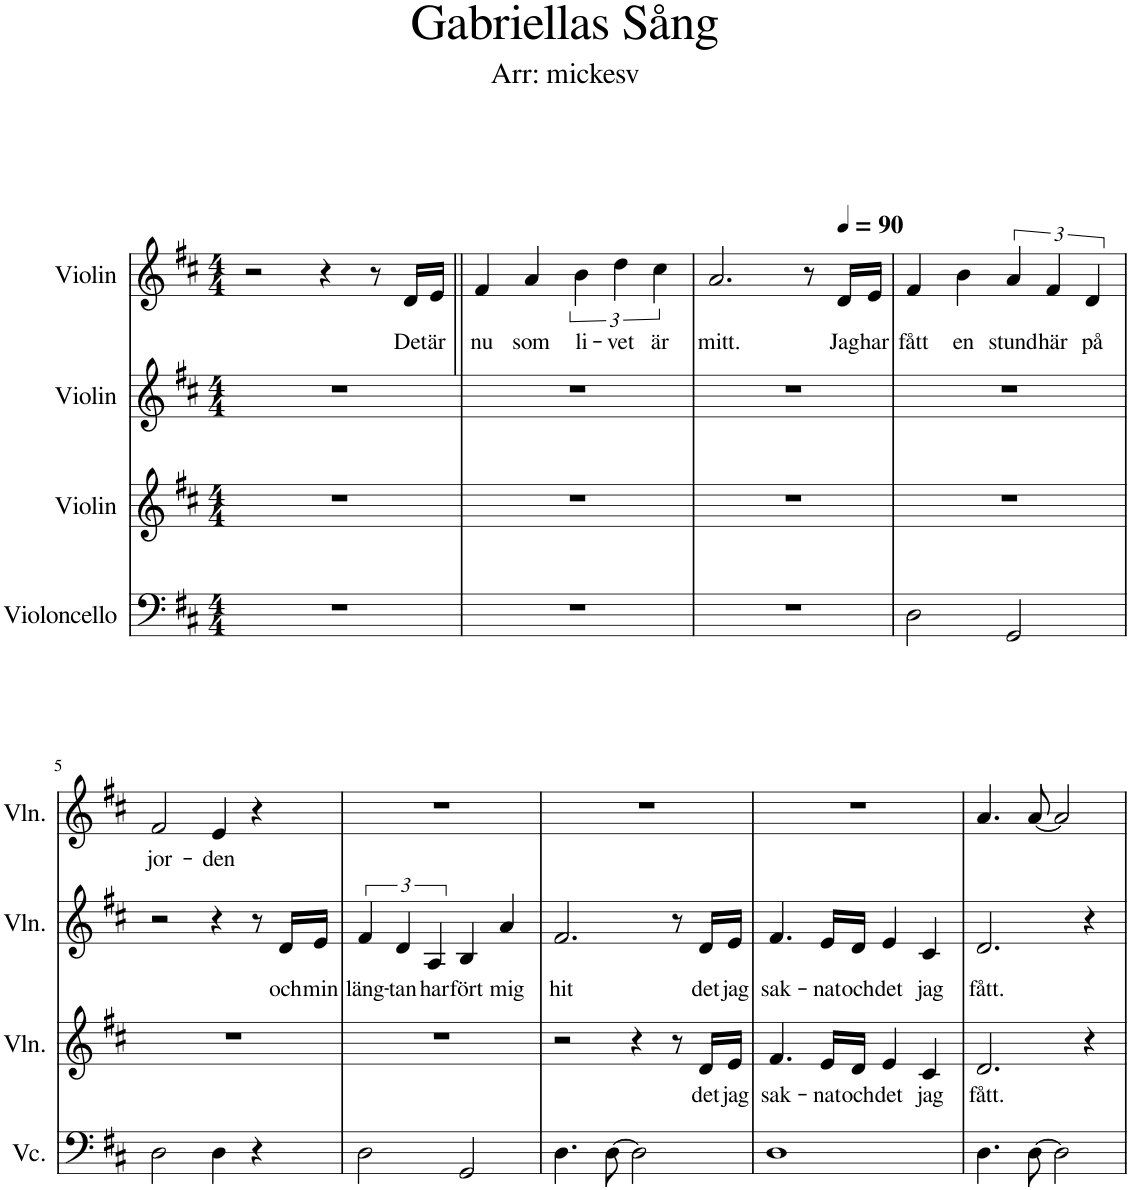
**kern	**kern	**text	**kern	**text	**kern	**text
*part4	*part3	*part3	*part2	*part2	*part1	*part1
*staff4	*staff3	*staff3	*staff2	*staff2	*staff1	*staff1
*I"Violoncello	*I"Violin	*	*I"Violin	*	*I"Violin	*
*I'Vc.	*I'Vln.	*	*I'Vln.	*	*I'Vln.	*
*clefF4	*clefG2	*	*clefG2	*	*clefG2	*
*k[f#c#]	*k[f#c#]	*	*k[f#c#]	*	*k[f#c#]	*
*M4/4	*M4/4	*	*M4/4	*	*M4/4	*
=1	=1	=1	=1	=1	=1	=1
1r	1r	.	1r	.	2r	.
.	.	.	.	.	4r	.
.	.	.	.	.	8r	.
!	!	!	!	!	!	!LO:LY:b
.	.	.	.	.	16d/LL	Det
!	!	!	!	!	!	!LO:LY:b
.	.	.	.	.	16e/JJ	är
=2||	=2||	=2||	=2||	=2||	=2||	=2||
!	!	!	!	!	!	!LO:LY:b
1r	1r	.	1r	.	4f#/	nu
!	!	!	!	!	!	!LO:LY:b
.	.	.	.	.	4a/	som
!	!	!	!	!	!	!LO:LY:b
.	.	.	.	.	6b\	li-
!	!	!	!	!	!	!LO:LY:b
.	.	.	.	.	6dd\	-vet
!	!	!	!	!	!	!LO:LY:b
.	.	.	.	.	6cc#\	är
=3	=3	=3	=3	=3	=3	=3
!	!	!	!	!	!	!LO:LY:b
1r	1r	.	1r	.	2.a/	mitt.
.	.	.	.	.	8r	.
*	*	*	*	*	*MM90	*
!	!	!	!	!	!	!LO:LY:b
.	.	.	.	.	16d/LL	Jag
!	!	!	!	!	!	!LO:LY:b
.	.	.	.	.	16e/JJ	har
=4	=4	=4	=4	=4	=4	=4
!	!	!	!	!	!	!LO:LY:b
2D\	1r	.	1r	.	4f#/	fått
!	!	!	!	!	!	!LO:LY:b
.	.	.	.	.	4b\	en
!	!	!	!	!	!	!LO:LY:b
2GG/	.	.	.	.	6a/	stund
!	!	!	!	!	!	!LO:LY:b
.	.	.	.	.	6f#/	här
!	!	!	!	!	!	!LO:LY:b
.	.	.	.	.	6d/	på
!!LO:LB:g=z
=5	=5	=5	=5	=5	=5	=5
!	!	!	!	!	!	!LO:LY:b
2D\	1r	.	2r	.	2f#/	jor-
!	!	!	!	!	!	!LO:LY:b
4D\	.	.	4r	.	4e/	-den
4r	.	.	8r	.	4r	.
!	!	!	!	!LO:LY:b	!	!
.	.	.	16d/LL	och	.	.
!	!	!	!	!LO:LY:b	!	!
.	.	.	16e/JJ	min	.	.
=6	=6	=6	=6	=6	=6	=6
!	!	!	!	!LO:LY:b	!	!
2D\	1r	.	6f#/	läng-	1r	.
!	!	!	!	!LO:LY:b	!	!
.	.	.	6d/	-tan	.	.
!	!	!	!	!LO:LY:b	!	!
.	.	.	6A/	har	.	.
!	!	!	!	!LO:LY:b	!	!
2GG/	.	.	4B/	fört	.	.
!	!	!	!	!LO:LY:b	!	!
.	.	.	4a/	mig	.	.
=7	=7	=7	=7	=7	=7	=7
!	!	!	!	!LO:LY:b	!	!
4.D\	2r	.	2.f#/	hit	1r	.
[8D\	.	.	.	.	.	.
2D\]	4r	.	.	.	.	.
.	8r	.	8r	.	.	.
!	!	!LO:LY:b	!	!LO:LY:b	!	!
.	16d/LL	det	16d/LL	det	.	.
!	!	!LO:LY:b	!	!LO:LY:b	!	!
.	16e/JJ	jag	16e/JJ	jag	.	.
=8	=8	=8	=8	=8	=8	=8
!	!	!LO:LY:b	!	!LO:LY:b	!	!
1D	4.f#/	sak-	4.f#/	sak-	1r	.
!	!	!LO:LY:b	!	!LO:LY:b	!	!
.	16e/LL	-nat	16e/LL	-nat	.	.
!	!	!LO:LY:b	!	!LO:LY:b	!	!
.	16d/JJ	och	16d/JJ	och	.	.
!	!	!LO:LY:b	!	!LO:LY:b	!	!
.	4e/	det	4e/	det	.	.
!	!	!LO:LY:b	!	!LO:LY:b	!	!
.	4c#/	jag	4c#/	jag	.	.
=9	=9	=9	=9	=9	=9	=9
!	!	!LO:LY:b	!	!LO:LY:b	!	!
4.D\	2.d/	fått.	2.d/	fått.	4.a/	.
[8D\	.	.	.	.	[8a/	.
2D\]	.	.	.	.	2a/]	.
.	4r	.	4r	.	.	.
=	=	=	=	=	=	=
*-	*-	*-	*-	*-	*-	*-
